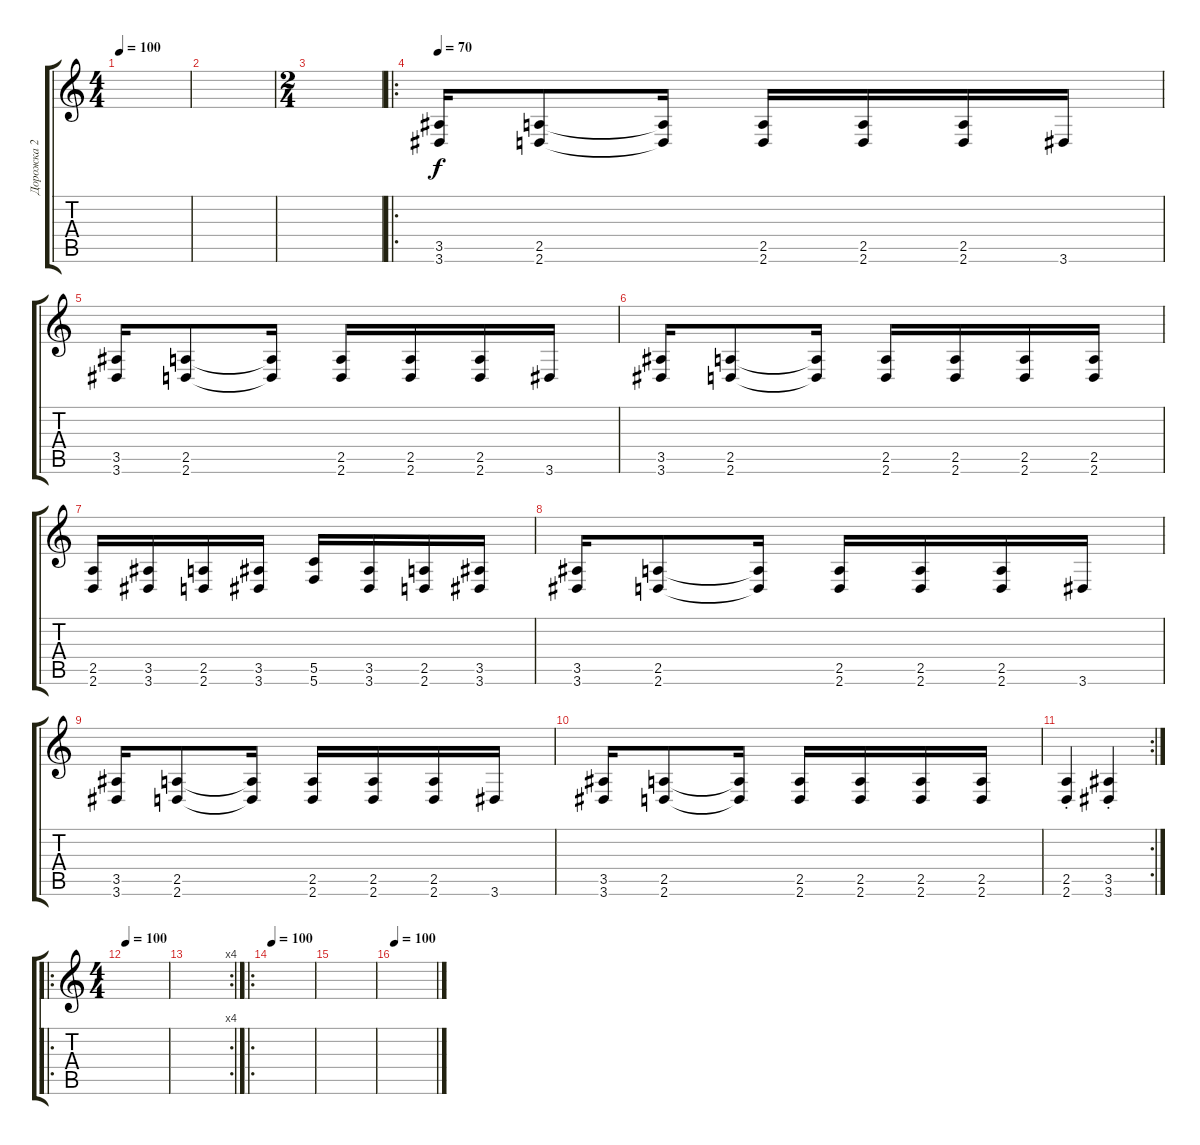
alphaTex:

\track ("Дорожка 2" "Дорожка 2") {instrument distortionguitar}
\staff {score tabs}
\tuning (D4 A3 F3 C3 G2 C2) {hide}
\ts (4 4)
\tempo 100
\clef g2
\ks c
|
|
\ts (2 4)
|
\ro
\tempo 70
(3.5 3.6).16 (2.5 2.6).8 (2.5{t} 2.6{t}).16 (2.5 2.6).16 (2.5 2.6).16 (2.5 2.6).16 3.6.16 |
(3.5 3.6).16 (2.5 2.6).8 (2.5{t} 2.6{t}).16 (2.5 2.6).16 (2.5 2.6).16 (2.5 2.6).16 3.6.16 |
(3.5 3.6).16 (2.5 2.6).8 (2.5{t} 2.6{t}).16 (2.5 2.6).16 (2.5 2.6).16 (2.5 2.6).16 (2.5 2.6).16 |
(2.5 2.6).16 (3.5 3.6).16 (2.5 2.6).16 (3.5 3.6).16 (5.5 5.6).16 (3.5 3.6).16 (2.5 2.6).16 (3.5 3.6).16 |
(3.5 3.6).16 (2.5 2.6).8 (2.5{t} 2.6{t}).16 (2.5 2.6).16 (2.5 2.6).16 (2.5 2.6).16 3.6.16 |
(3.5 3.6).16 (2.5 2.6).8 (2.5{t} 2.6{t}).16 (2.5 2.6).16 (2.5 2.6).16 (2.5 2.6).16 3.6.16 |
(3.5 3.6).16 (2.5 2.6).8 (2.5{t} 2.6{t}).16 (2.5 2.6).16 (2.5 2.6).16 (2.5 2.6).16 (2.5 2.6).16 |
\rc 2
(2.5{st} 2.6{st}).4 (3.5{st} 3.6{st}).4 |
\ro
\ts (4 4)
\tempo 100
|
\rc 4
|
\ro
\tempo 100
|
|
\tempo 100
